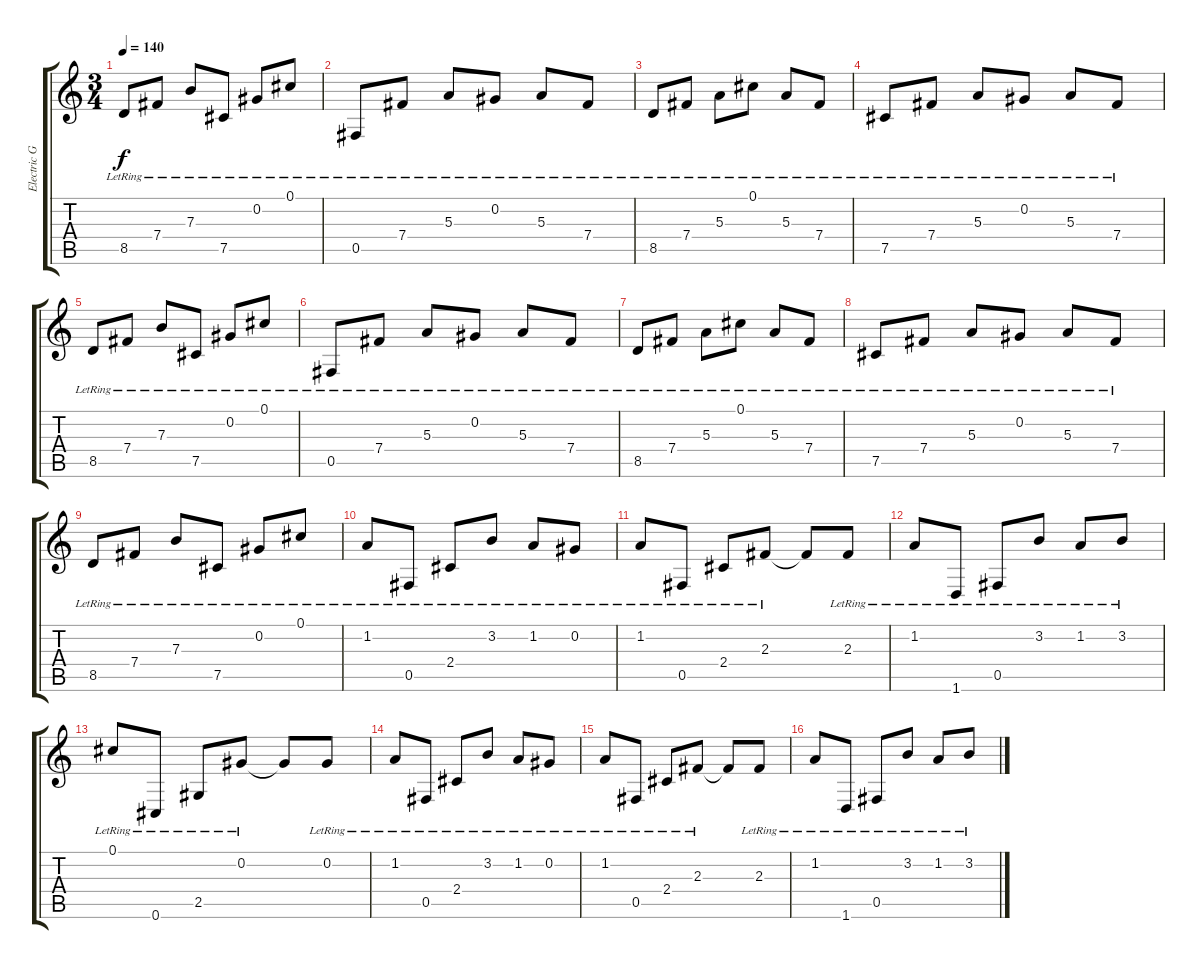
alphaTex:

\track ("Electric Guitar 1" "Electric G") {instrument distortionguitar}
\staff {score tabs}
\tuning (Db4 Ab3 E3 B2 Gb2 Db2) {hide}
\ts (3 4)
\tempo 140
\clef g2
\ks c
8.5{lr}.8{dy f} 7.4{lr}.8 7.3{lr}.8 7.5{lr}.8 0.2{lr}.8 0.1{lr}.8 |
0.5{lr}.8 7.4{lr}.8 5.3{lr}.8 0.2{lr}.8 5.3{lr}.8 7.4{lr}.8 |
8.5{lr}.8 7.4{lr}.8 5.3{lr}.8 0.1{lr}.8 5.3{lr}.8 7.4{lr}.8 |
7.5{lr}.8 7.4{lr}.8 5.3{lr}.8 0.2{lr}.8 5.3{lr}.8 7.4{lr}.8 |
8.5{lr}.8 7.4{lr}.8 7.3{lr}.8 7.5{lr}.8 0.2{lr}.8 0.1{lr}.8 |
0.5{lr}.8 7.4{lr}.8 5.3{lr}.8 0.2{lr}.8 5.3{lr}.8 7.4{lr}.8 |
8.5{lr}.8 7.4{lr}.8 5.3{lr}.8 0.1{lr}.8 5.3{lr}.8 7.4{lr}.8 |
7.5{lr}.8 7.4{lr}.8 5.3{lr}.8 0.2{lr}.8 5.3{lr}.8 7.4{lr}.8 |
8.5{lr}.8 7.4{lr}.8 7.3{lr}.8 7.5{lr}.8 0.2{lr}.8 0.1{lr}.8 |
1.2{lr}.8 0.5{lr}.8 2.4{lr}.8 3.2{lr}.8 1.2{lr}.8 0.2{lr}.8 |
1.2{lr}.8 0.5{lr}.8 2.4{lr}.8 2.3{lr}.8 2.3{t}.8 2.3{lr}.8 |
1.2{lr}.8 1.6{lr}.8 0.5{lr}.8 3.2{lr}.8 1.2{lr}.8 3.2{lr}.8 |
0.1{lr}.8 0.6{lr}.8 2.5{lr}.8 0.2{lr}.8 0.2{t}.8 0.2{lr}.8 |
1.2{lr}.8 0.5{lr}.8 2.4{lr}.8 3.2{lr}.8 1.2{lr}.8 0.2{lr}.8 |
1.2{lr}.8 0.5{lr}.8 2.4{lr}.8 2.3{lr}.8 2.3{t}.8 2.3{lr}.8 |
1.2{lr}.8 1.6{lr}.8 0.5{lr}.8 3.2{lr}.8 1.2{lr}.8 3.2{lr}.8
